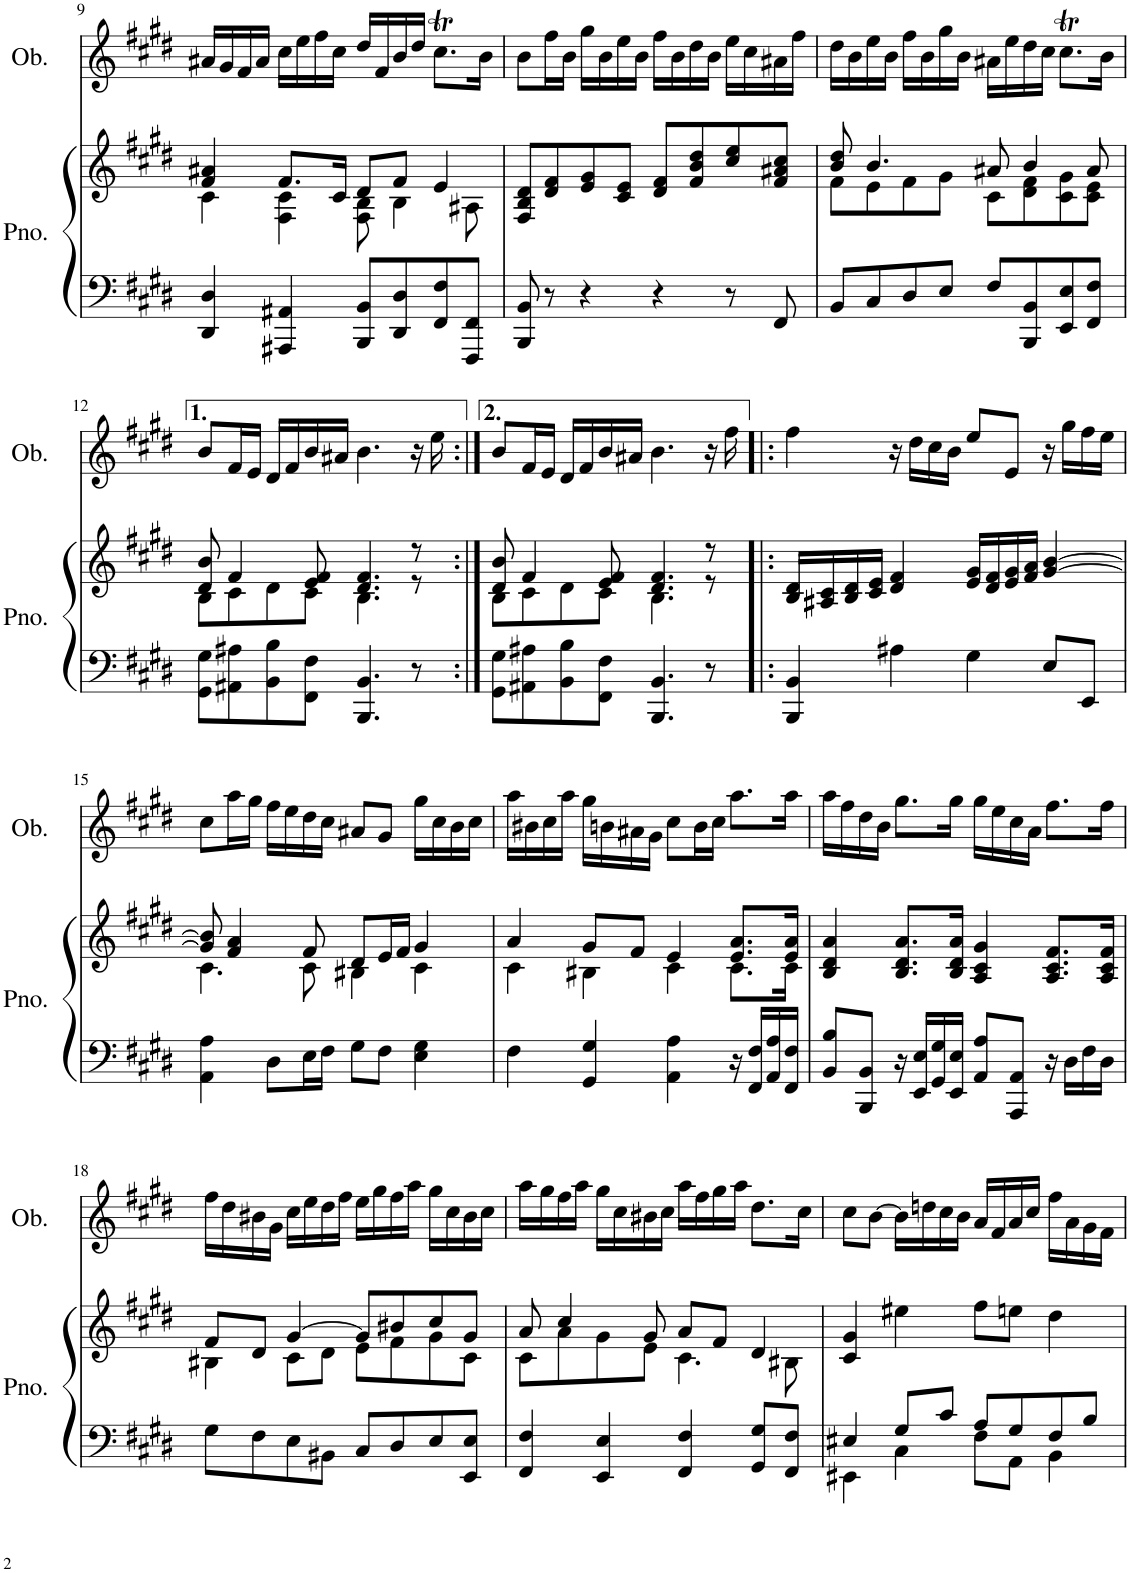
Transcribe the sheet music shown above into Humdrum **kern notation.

**kern	**kern	**kern
*part2	*part2	*part1
*staff3	*staff2	*staff1
*I"Piano	*	*I"Oboe
*I'Pno.	*	*I'Ob.
!!LO:PB:g=z
*clefF4	*clefG2	*clefG2
*k[f#c#g#d#]	*k[f#c#g#d#]	*k[f#c#g#d#]
*M4/4	*M4/4	*M4/4
=9	=9	=9
*	*^	*
4DD#/ 4D#/	4f#/ 4a#X/	4c#\	16a#X/LL
.	.	.	16g#/
.	.	.	16f#/
.	.	.	16a#/JJ
4AAA#X/ 4AA#X/	8.f#/L	4F#\ 4c#\	16cc#\LL
.	.	.	16ee\
.	.	.	16ff#\
.	16c#/Jk	.	16cc#\JJ
8BBB/ 8BB/L	8d#/L	8F#\ 8B\	16dd#/LL
.	.	.	16f#/
8DD#/ 8D#/	8f#/J	4B\	16b/
.	.	.	16dd#/JJ
8FF#/ 8F#/	4e/	.	8.cc#T\L
8FFF#/ 8FF#/J	.	8A#X\	.
.	.	.	16b\Jk
*	*v	*v	*
=10	=10	=10
8BBB/ 8BB/	8F#/ 8B/ 8d#/L	8b\L
8r	8d#/ 8f#/	16ff#\L
.	.	16b\JJ
4r	8e/ 8g#/	16gg#\LL
.	.	16b\
.	8c#/ 8e/J	16ee\
.	.	16b\JJ
4r	8d#/ 8f#/L	16ff#\LL
.	.	16b\
.	8f#/ 8b/ 8dd#/	16dd#\
.	.	16b\JJ
8r	8cc#/ 8ee/	16ee\LL
.	.	16cc#\
8FF#/	8f#/ 8a#X/ 8cc#/J	16a#X\
.	.	16ff#\JJ
=11	=11	=11
*	*^	*
8BB/L	8b/ 8dd#/	8f#\L	16dd#\LL
.	.	.	16b\
8C#/	4.b/	8e\	16ee\
.	.	.	16b\JJ
8D#/	.	8f#\	16ff#\LL
.	.	.	16b\
8E/J	.	8g#\J	16gg#\
.	.	.	16b\JJ
8F#/L	8a#X/	8c#\L	16a#X\LL
.	.	.	16ee\
8BBB/ 8BB/	4b/	8d#\ 8f#\	16dd#\
.	.	.	16cc#\JJ
8EE/ 8E/	.	8c#\ 8g#\	8.cc#T\L
8FF#/ 8F#/J	8a#/	8c#\ 8e\J	.
.	.	.	16b\Jk
!!LO:LB:g=z
=12	=12	=12	=12
8GG#\ 8G#\L	8d#/ 8b/	8B\L	8b/L
8AA#X\ 8A#X\	4f#/	8c#\	16f#/L
.	.	.	16e/JJ
8BB\ 8B\	.	8d#\	16d#/LL
.	.	.	16f#/
8FF#\ 8F#\J	8e/ 8f#/	8c#\J	16b/
.	.	.	16a#X/JJ
4.BBB/ 4.BB/	4.d#/ 4.f#/	4.B\	4.b\
8r	8r	8r	16r
.	.	.	16ee\
=13:|!	=13:|!	=13:|!	=13:|!
8GG#\ 8G#\L	8d#/ 8b/	8B\L	8b/L
8AA#X\ 8A#X\	4f#/	8c#\	16f#/L
.	.	.	16e/JJ
8BB\ 8B\	.	8d#\	16d#/LL
.	.	.	16f#/
8FF#\ 8F#\J	8e/ 8f#/	8c#\J	16b/
.	.	.	16a#X/JJ
4.BBB/ 4.BB/	4.d#/ 4.f#/	4.B\	4.b\
8r	8r	8r	16r
.	.	.	16ff#\
*	*v	*v	*
=14!|:	=14!|:	=14!|:
4BBB/ 4BB/	16B/ 16d#/LL	4ff#\
.	16A#X/ 16c#/	.
.	16B/ 16d#/	.
.	16c#/ 16e/JJ	.
4A#X\	4d#/ 4f#/	16r
.	.	16dd#\LL
.	.	16cc#\
.	.	16b\JJ
4G#\	16e/ 16g#/LL	8ee/L
.	16d#/ 16f#/	.
.	16e/ 16g#/	8e/J
.	16f#/ 16a/JJ	.
8E/L	[4g#/ [4b/	16r
.	.	16gg#\LL
8EE/J	.	16ff#\
.	.	16ee\JJ
!!LO:LB:g=z
=15	=15	=15
*	*^	*
4AA\ 4A\	8g#/] 8b/]	4.c#\	8cc#\L
.	4f#/ 4a/	.	16aa\L
.	.	.	16gg#\JJ
8D#\L	.	.	16ff#\LL
.	.	.	16ee\
16E\L	8f#/	8c#\	16dd#\
16F#\JJ	.	.	16cc#\JJ
8G#\L	8d#/L	4B#X\	8a#X/L
8F#\J	16e/L	.	8g#/J
.	16f#/JJ	.	.
4E\ 4G#\	4g#/	4c#\	16gg#\LL
.	.	.	16cc#\
.	.	.	16b\
.	.	.	16cc#\JJ
=16	=16	=16	=16
4F#\	4a/	4c#\	16aa\LL
.	.	.	16b#X\
.	.	.	16cc#\
.	.	.	16aa\JJ
4GG#/ 4G#/	8g#/L	4B#X\	16gg#\LL
.	.	.	16bn\
.	8f#/J	.	16a#X\
.	.	.	16g#\JJ
4AA\ 4A\	4e/	4c#\	8cc#\L
.	.	.	16b\L
.	.	.	16cc#\JJ
16r	8.e/ 8.a/L	8.c#\L	8.aa\L
16FF#/ 16F#/LL	.	.	.
16AA/ 16A/	.	.	.
16FF#/ 16F#/JJ	16e/ 16a/Jk	16c#\Jk	16aa\Jk
*	*v	*v	*
=17	=17	=17
8BB/ 8B/L	4B/ 4d#/ 4a/	16aa\LL
.	.	16ff#\
8BBB/ 8BB/J	.	16dd#\
.	.	16b\JJ
16r	8.B/ 8.d#/ 8.a/L	8.gg#\L
16EE/ 16E/LL	.	.
16GG#/ 16G#/	.	.
16EE/ 16E/JJ	16B/ 16d#/ 16a/Jk	16gg#\Jk
8AA/ 8A/L	4A/ 4c#/ 4g#/	16gg#\LL
.	.	16ee\
8AAA/ 8AA/J	.	16cc#\
.	.	16a\JJ
16r	8.A/ 8.c#/ 8.f#/L	8.ff#\L
16D#\LL	.	.
16F#\	.	.
16D#\JJ	16A/ 16c#/ 16f#/Jk	16ff#\Jk
!!LO:LB:g=z
=18	=18	=18
*	*^	*
8G#\L	8f#/L	4B#X\	16ff#\LL
.	.	.	16dd#\
8F#\	8d#/J	.	16b#X\
.	.	.	16g#\JJ
8E\	[4g#/	8c#\L	16cc#\LL
.	.	.	16ee\
8BB#X\J	.	8d#\J	16dd#\
.	.	.	16ff#\JJ
8C#/L	8g#/L]	8e\L	16ee\LL
.	.	.	16gg#\
8D#/	8b#X/	8f#\	16ff#\
.	.	.	16aa\JJ
8E/	8cc#/	8g#\	16gg#\LL
.	.	.	16cc#\
8EE/ 8E/J	8g#/J	8c#\J	16b#\
.	.	.	16cc#\JJ
=19	=19	=19	=19
4FF#/ 4F#/	8a/	8c#\L	16aa\LL
.	.	.	16gg#\
.	4cc#/	8a\	16ff#\
.	.	.	16aa\JJ
4EE/ 4E/	.	8g#\	16gg#\LL
.	.	.	16cc#\
.	8g#/	8e\J	16b#X\
.	.	.	16cc#\JJ
4FF#/ 4F#/	8a/L	4.c#\	16aa\LL
.	.	.	16ff#\
.	8f#/J	.	16gg#\
.	.	.	16aa\JJ
8GG#/ 8G#/L	4d#/	.	8.dd#\L
8FF#/ 8F#/J	.	8B#X\	.
.	.	.	16cc#\Jk
*	*v	*v	*
=20	=20	=20
*^	*	*
4E#X/	4EE#X\	4c#/ 4g#/	8cc#\L
.	.	.	[8b\J
8G#/L	4C#\	4ee#X\	16b\LL]
.	.	.	16ddn\
8c#/J	.	.	16cc#\
.	.	.	16b\JJ
8A/L	8F#\L	8ff#\L	16a/LL
.	.	.	16f#/
8G#/	8AA\J	8een\J	16a/
.	.	.	16cc#/JJ
8F#/	4BB\	4dd#\	16ff#\LL
.	.	.	16a\
8B/J	.	.	16g#\
.	.	.	16f#\JJ
*v	*v	*	*
=	=	=
*-	*-	*-
